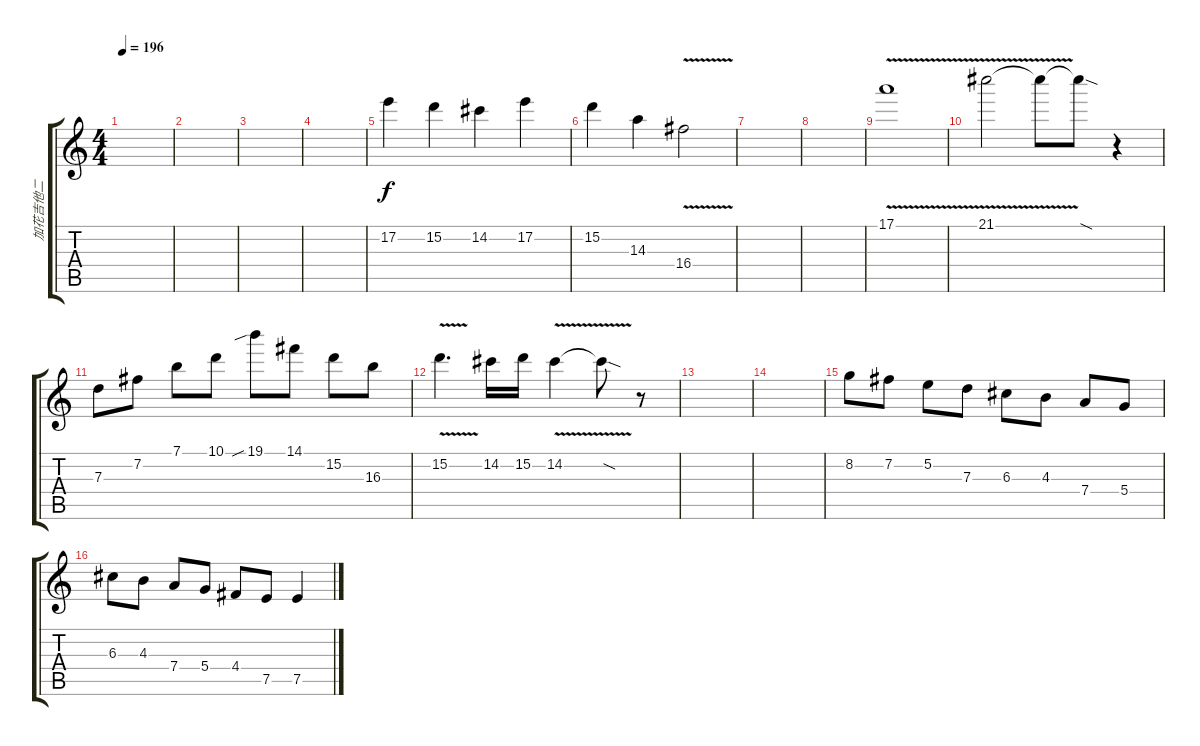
\track ("加花吉他二" "加花吉他二") {instrument distortionguitar}
\staff {score tabs}
\tuning (E4 B3 G3 D3 A2 E2) {hide}
\ts (4 4)
\tempo 196
\clef g2
\ks c
|
|
|
|
17.2.4 15.2.4 14.2.4 17.2.4 |
15.2.4 14.3.4 16.4{v}.2 |
|
|
17.1{v}.1 |
21.1{v}.2 21.1{t}.8 21.1{sod t}.8 r.4 |
7.3.8 7.2.8 7.1.8 10.1.8 19.1{sib}.8 14.1.8 15.2.8 16.3.8 |
15.2{v}.4{d} 14.2.16 15.2.16 14.2{v}.4 14.2{sod t}.8 r.8 |
|
|
8.2.8 7.2.8 5.2.8 7.3.8 6.3.8 4.3.8 7.4.8 5.4.8 |
6.3.8 4.3.8 7.4.8 5.4.8 4.4.8 7.5.8 7.5.4
